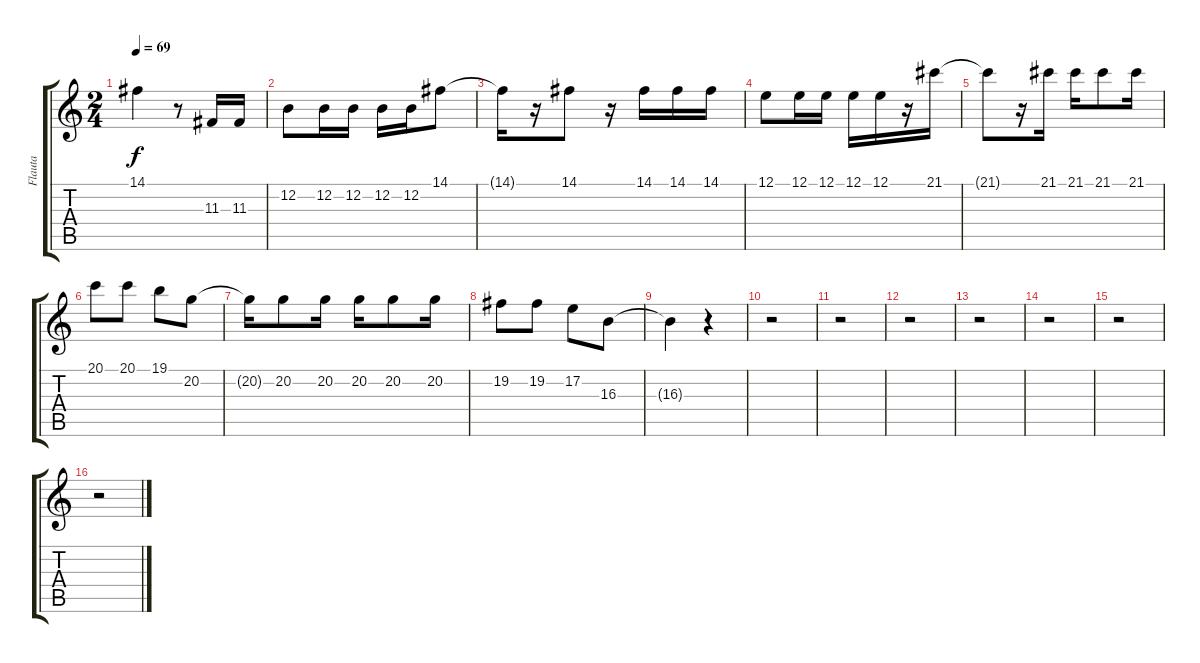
\track ("Flauta" "Flauta") {instrument flute}
\staff {score tabs}
\tuning (E4 B3 G3 D3 A2 E2) {hide}
\ts (2 4)
\tempo 69
\clef g2
\ks c
14.1{t}.4{dy f} r.8 11.3.16 11.3.16 |
12.2.8 12.2.16 12.2.16 12.2.16 12.2.16 14.1.8 |
14.1{t}.16 r.16 14.1.8 r.16 14.1.16 14.1.16 14.1.16 |
12.1.8 12.1.16 12.1.16 12.1.16 12.1.16 r.16 21.1.16 |
21.1{t}.8 r.16 21.1.16 21.1.16 21.1.8 21.1.16 |
20.1.8 20.1.8 19.1.8 20.2.8 |
20.2{t}.16 20.2.8 20.2.16 20.2.16 20.2.8 20.2.16 |
19.2.8 19.2.8 17.2.8 16.3.8 |
16.3{t}.4 r.4 |
r.2 |
r.2 |
r.2 |
r.2 |
r.2 |
r.2 |
r.2
